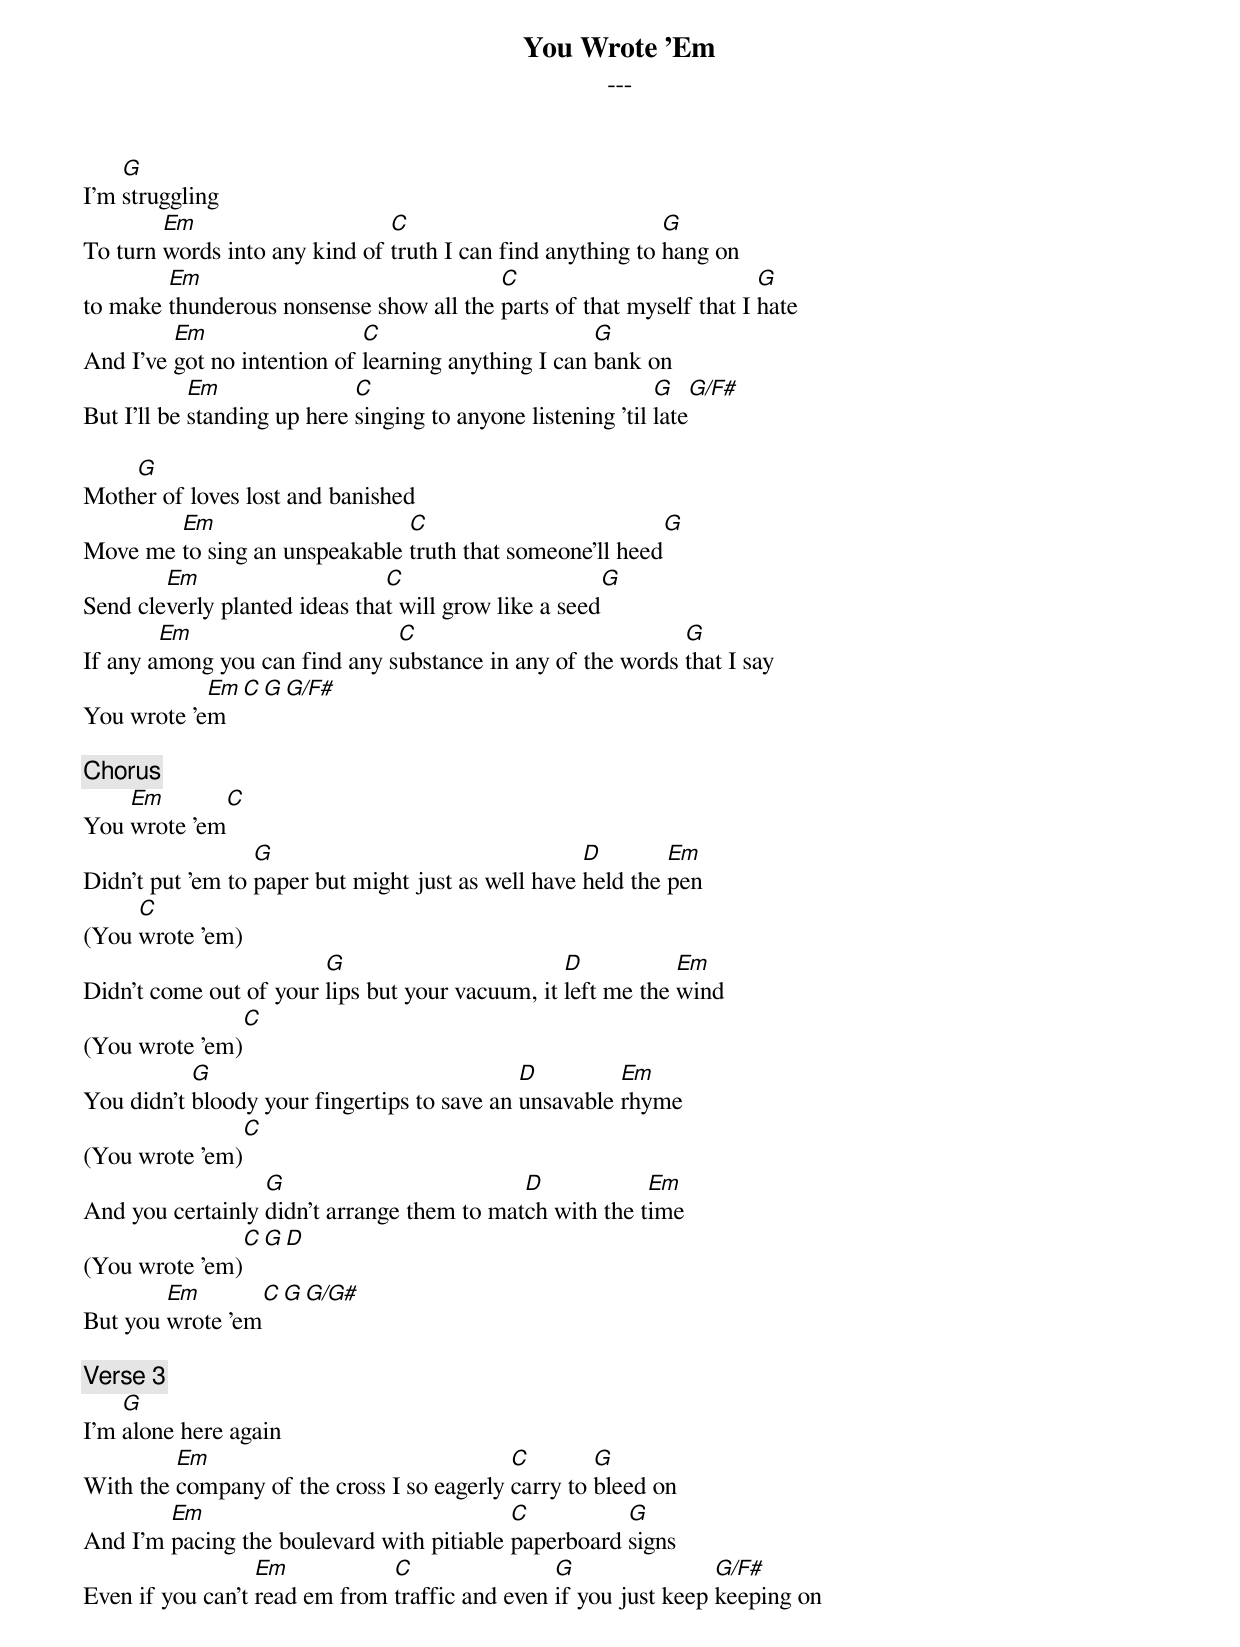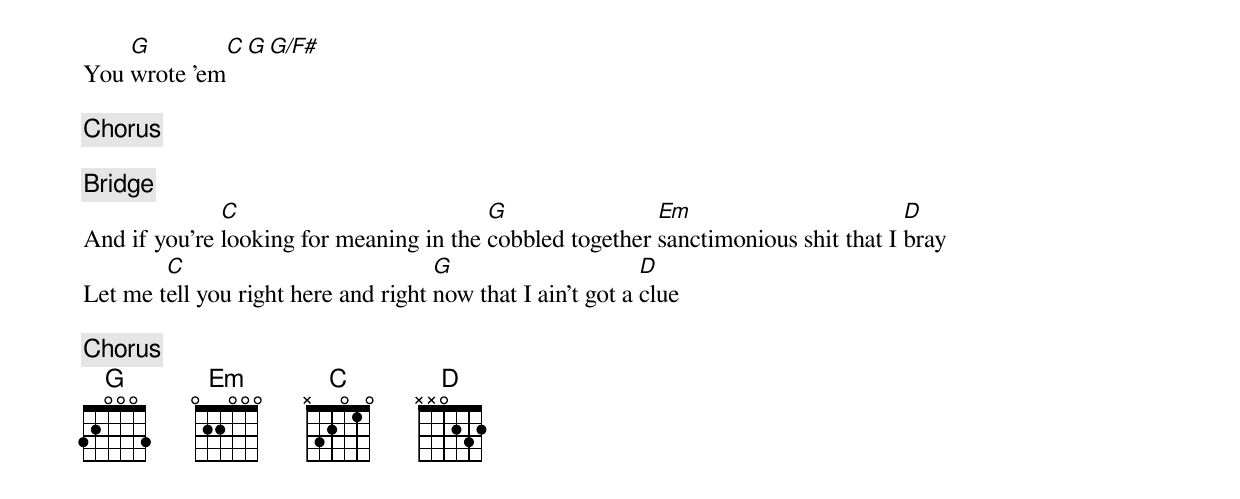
You Wrote 'Em
---

    G
I'm struggling
        Em                     C                            G
To turn words into any kind of truth I can find anything to hang on
        Em                               C                           G
to make thunderous nonsense show all the parts of that myself that I hate
         Em                  C                       G
And I've got no intention of learning anything I can bank on
            Em               C                                G       G/F#
But I'll be standing up here singing to anyone listening 'til late

    G
Mother of loves lost and banished
        Em                     C                            G
Move me to sing an unspeakable truth that someone'll heed
        Em                     C                            G
Send cleverly planted ideas that will grow like a seed
        Em                     C                            G
If any among you can find any substance in any of the words that I say
            Em               C                                G       G/F#
You wrote 'em

[Chorus]
    Em           C
You wrote 'em
                  G                                 D        Em
Didn't put 'em to paper but might just as well have held the pen
     C
(You wrote 'em)
                        G                        D           Em
Didn't come out of your lips but your vacuum, it left me the wind
                C
(You wrote 'em)
           G                                 D         Em
You didn't bloody your fingertips to save an unsavable rhyme
                 C
(You wrote 'em)
                  G                         D            Em
And you certainly didn't arrange them to match with the time
               C   G D
(You wrote 'em)
        Em        C G G/G#
But you wrote 'em

[Verse 3]
    G
I'm alone here again
         Em                                C        G
With the company of the cross I so eagerly carry to bleed on
        Em                                 C          G
And I'm pacing the boulevard with pitiable paperboard signs
                  Em           C                G                G/F#
Even if you can't read em from traffic and even if you just keep keeping on
    G         C G G/F#
You wrote 'em

[Chorus]

[Bridge]
              C                          G                Em                        D
And if you're looking for meaning in the cobbled together sanctimonious shit that I bray
        C                            G                      D
Let me tell you right here and right now that I ain't got a clue

[Chorus]
